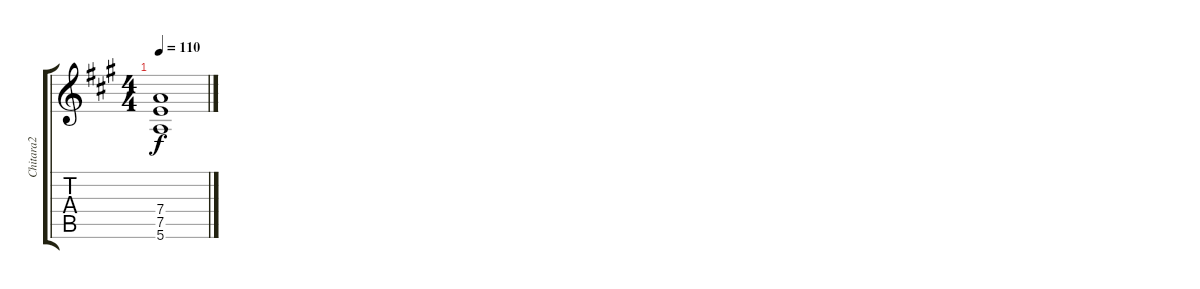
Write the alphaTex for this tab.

\track ("Chitara2" "Chitara2") {instrument distortionguitar}
\staff {score tabs}
\tuning (E4 B3 G3 D3 A2 E2) {hide}
\ts (4 4)
\tempo 110
\clef g2
\ks a
(7.4{t} 7.5{t} 5.6{t}).1{dy f}
